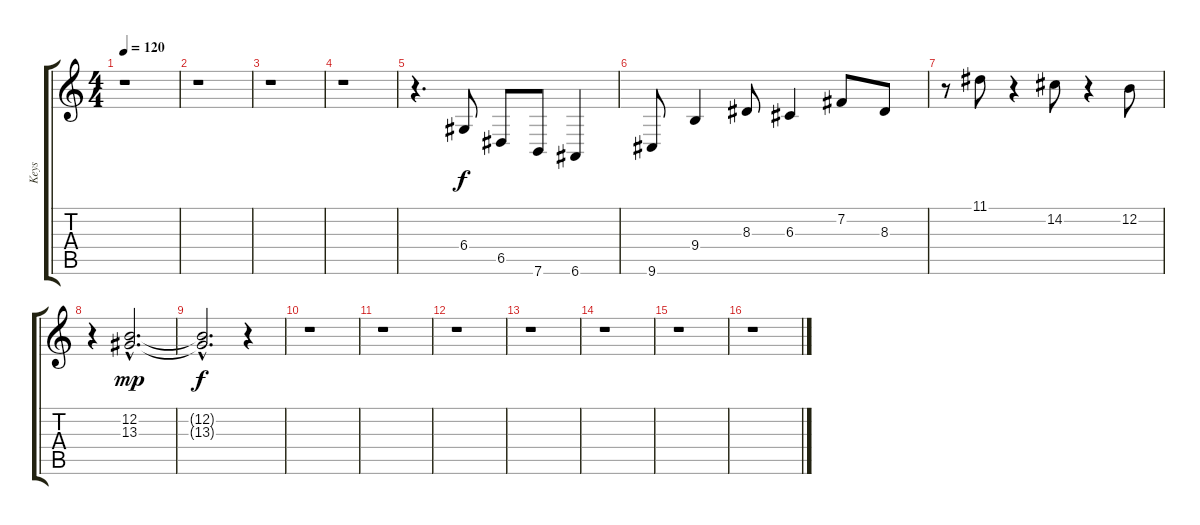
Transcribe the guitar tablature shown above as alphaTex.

\track ("Keys" "Keys") {instrument percussiveorgan}
\staff {score tabs}
\tuning (E4 B3 G3 D3 A2 E2) {hide}
\ts (4 4)
\tempo 120
\clef g2
\ks c
r.1{dy f} |
r.1 |
r.1 |
r.1 |
r.4{d} 6.4.8 6.5.8 7.6.8 6.6.4 |
9.6.8 9.4.4 8.3.8 6.3.4 7.2.8 8.3.8 |
r.8 11.1.8 r.4 14.2.8 r.4 12.2.8 |
r.4 (12.2{hac} 13.3{hac}).2{d dy mp} |
(12.2{hac t} 13.3{hac t}).2{d dy f} r.4 |
r.1 |
r.1 |
r.1 |
r.1 |
r.1 |
r.1 |
r.1
